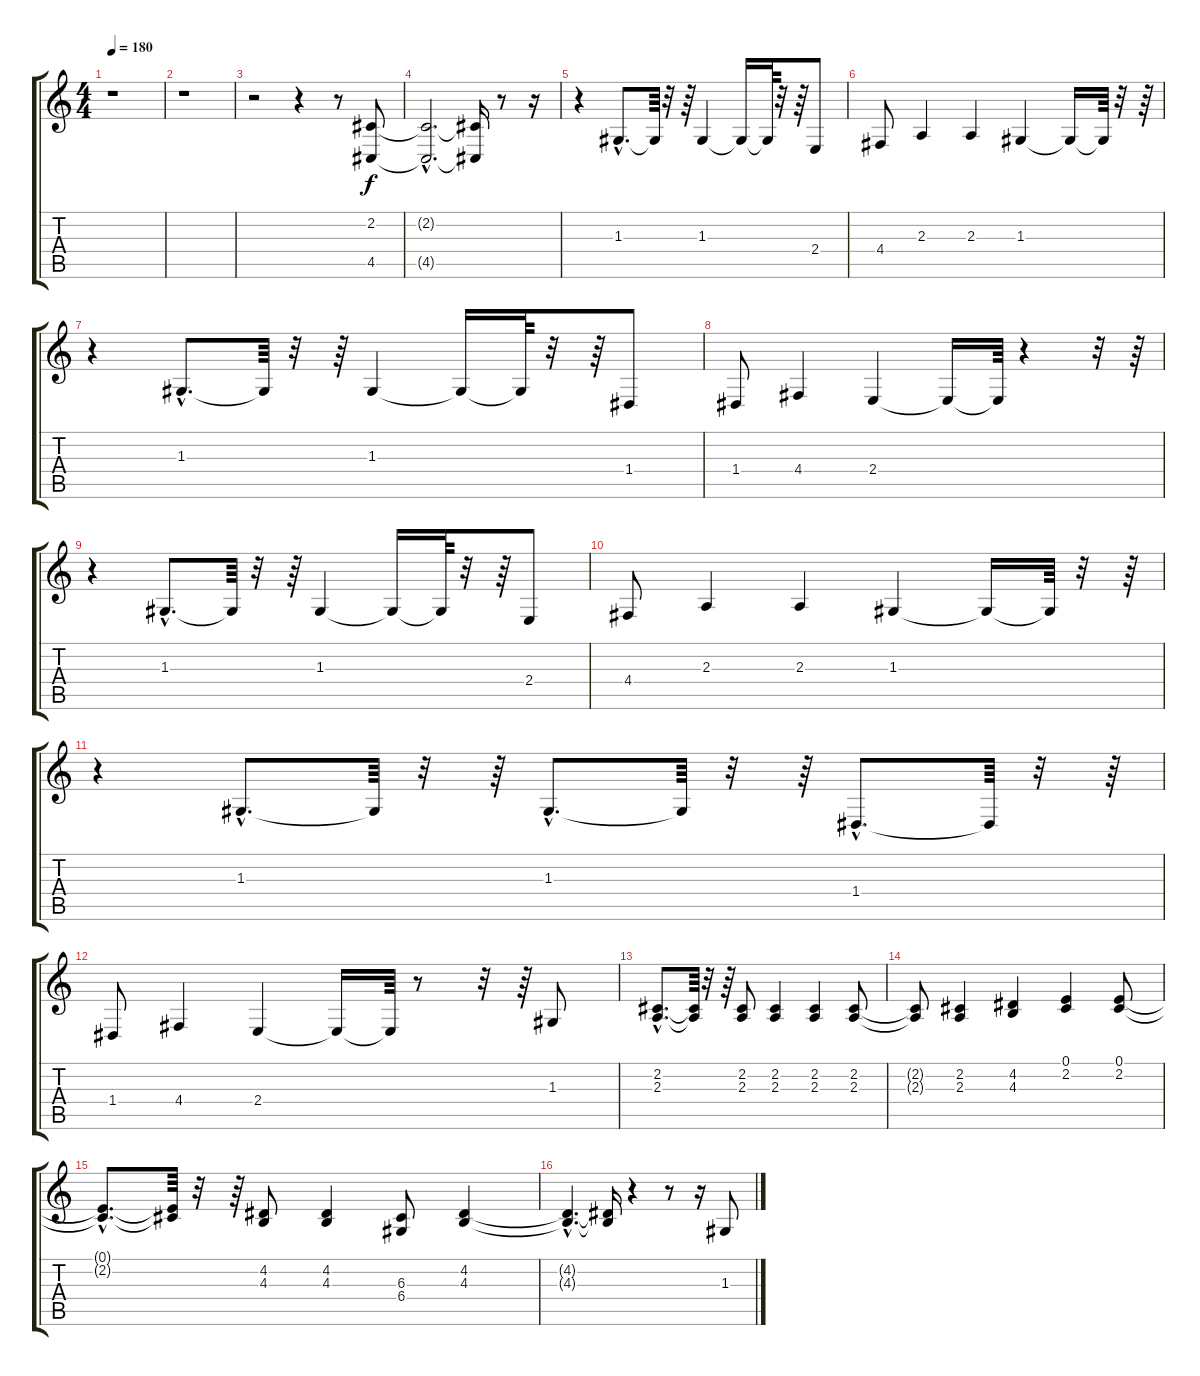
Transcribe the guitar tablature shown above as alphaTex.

\track "" {instrument trumpet}
\staff {score tabs}
\tuning (E4 B3 G3 D3 A2 E2) {hide}
\ts (4 4)
\tempo 180
\clef g2
\ks c
r.1{dy f} |
r.1 |
r.2 r.4 r.8 (2.2 4.5).8 |
(2.2{hac t} 4.5{hac t}).2{d} (2.2{t} 4.5{t}).16 r.8 r.16 |
r.4 1.3{hac}.8{d} 1.3{t}.64 r.32 r.64 1.3.4 1.3{t}.16 1.3{t}.64 r.32 r.64 2.4.8 |
4.4.8 2.3.4 2.3.4 1.3.4 1.3{t}.16 1.3{t}.64 r.32 r.64 |
r.4 1.3{hac}.8{d} 1.3{t}.64 r.32 r.64 1.3.4 1.3{t}.16 1.3{t}.64 r.32 r.64 1.4.8 |
1.4.8 4.4.4 2.4.4 2.4{t}.16 2.4{t}.64 r.4 r.32 r.64 |
r.4 1.3{hac}.8{d} 1.3{t}.64 r.32 r.64 1.3.4 1.3{t}.16 1.3{t}.64 r.32 r.64 2.4.8 |
4.4.8 2.3.4 2.3.4 1.3.4 1.3{t}.16 1.3{t}.64 r.32 r.64 |
r.4 1.3{hac}.8{d} 1.3{t}.64 r.32 r.64 1.3{hac}.8{d} 1.3{t}.64 r.32 r.64 1.4{hac}.8{d} 1.4{t}.64 r.32 r.64 |
1.4.8 4.4.4 2.4.4 2.4{t}.16 2.4{t}.64 r.8 r.32 r.64 1.3.8 |
(2.2{hac} 2.3{hac}).8{d} (2.2{t} 2.3{t}).64 r.32 r.64 (2.2 2.3).8 (2.2 2.3).4 (2.2 2.3).4 (2.2 2.3).8 |
(2.2{t} 2.3{t}).8 (2.2 2.3).4 (4.2 4.3).4 (0.1 2.2).4 (0.1 2.2).8 |
(0.1{hac t} 2.2{hac t}).8{d} (0.1{t} 2.2{t}).64 r.32 r.64 (4.2 4.3).8 (4.2 4.3).4 (6.3 6.4).8 (4.2 4.3).4 |
(4.2{hac t} 4.3{hac t}).4{d} (4.2{t} 4.3{t}).16 r.4 r.8 r.16 1.3.8
